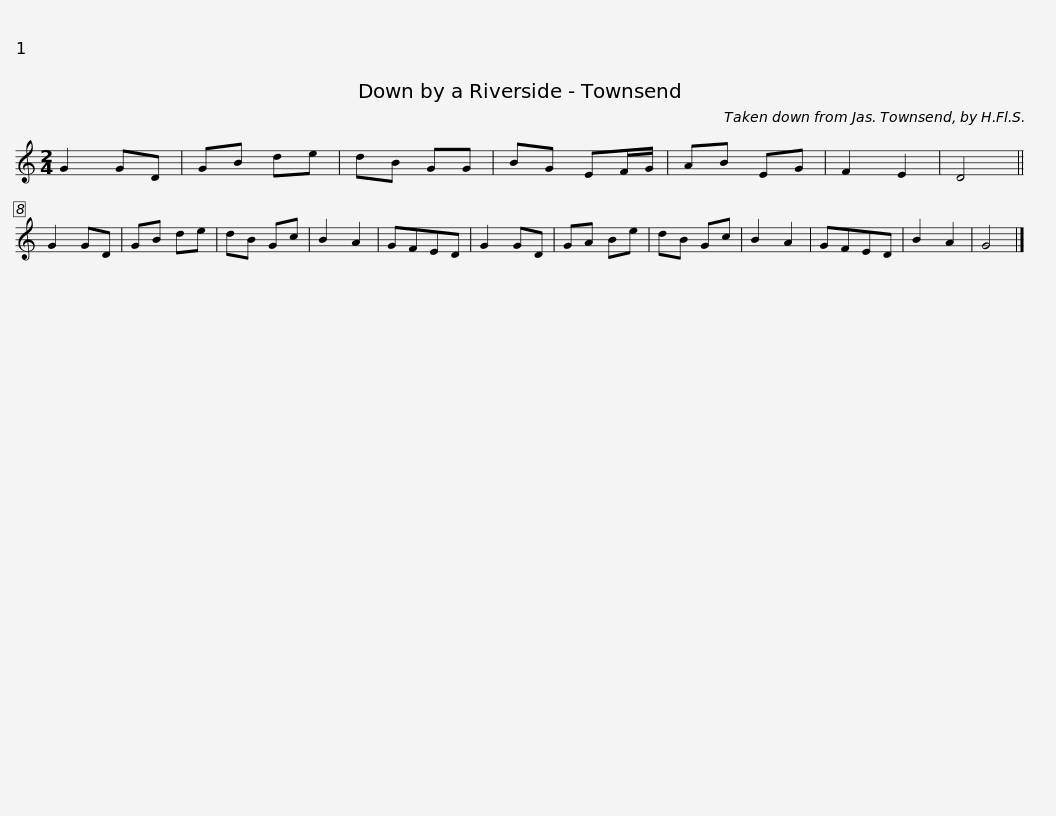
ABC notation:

X:1
L:1/8
M:2/4
I:linebreak $
K:C
V:1 treble
V:1
 G2 GD | GB de | dB GG | BG EF/G/ | AB EG | %5
 F2 E2 | D4 || G2 GD | GB de |$ dB Gc | %10
 B2 A2 | GFED | G2 GD | GA Be | dB Gc | %15
 B2 A2 | GFED | B2 A2 | G4 |] %19
